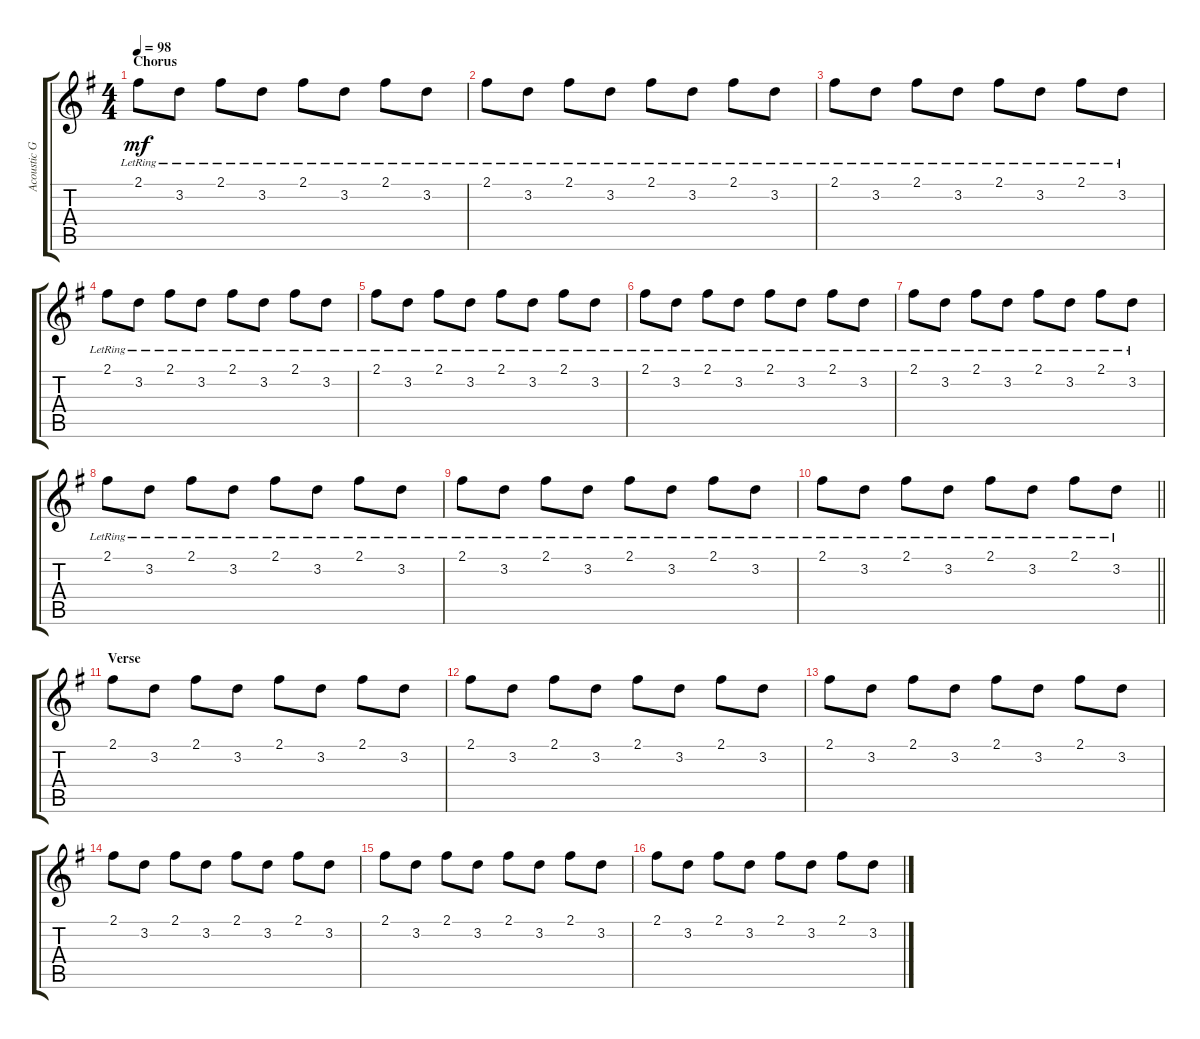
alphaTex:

\track ("Acoustic Guitar 1" "Acoustic G") {instrument acousticguitarsteel}
\staff {score tabs}
\tuning (E4 B3 G3 D3 A2 E2) {hide}
\ts (4 4)
\section ("" "Chorus")
\tempo 98
\clef g2
\ks g
2.1{lr}.8{dy mf} 3.2{lr}.8 2.1{lr}.8 3.2{lr}.8 2.1{lr}.8 3.2{lr}.8 2.1{lr}.8 3.2{lr}.8 |
2.1{lr}.8 3.2{lr}.8 2.1{lr}.8 3.2{lr}.8 2.1{lr}.8 3.2{lr}.8 2.1{lr}.8 3.2{lr}.8 |
2.1{lr}.8 3.2{lr}.8 2.1{lr}.8 3.2{lr}.8 2.1{lr}.8 3.2{lr}.8 2.1{lr}.8 3.2{lr}.8 |
2.1{lr}.8 3.2{lr}.8 2.1{lr}.8 3.2{lr}.8 2.1{lr}.8 3.2{lr}.8 2.1{lr}.8 3.2{lr}.8 |
2.1{lr}.8 3.2{lr}.8 2.1{lr}.8 3.2{lr}.8 2.1{lr}.8 3.2{lr}.8 2.1{lr}.8 3.2{lr}.8 |
2.1{lr}.8 3.2{lr}.8 2.1{lr}.8 3.2{lr}.8 2.1{lr}.8 3.2{lr}.8 2.1{lr}.8 3.2{lr}.8 |
2.1{lr}.8 3.2{lr}.8 2.1{lr}.8 3.2{lr}.8 2.1{lr}.8 3.2{lr}.8 2.1{lr}.8 3.2{lr}.8 |
2.1{lr}.8 3.2{lr}.8 2.1{lr}.8 3.2{lr}.8 2.1{lr}.8 3.2{lr}.8 2.1{lr}.8 3.2{lr}.8 |
2.1{lr}.8 3.2{lr}.8 2.1{lr}.8 3.2{lr}.8 2.1{lr}.8 3.2{lr}.8 2.1{lr}.8 3.2{lr}.8 |
\barLineRight lightlight
2.1{lr}.8 3.2{lr}.8 2.1{lr}.8 3.2{lr}.8 2.1{lr}.8 3.2{lr}.8 2.1{lr}.8 3.2{lr}.8 |
\section ("" "Verse")
2.1.8 3.2.8 2.1.8 3.2.8 2.1.8 3.2.8 2.1.8 3.2.8 |
2.1.8 3.2.8 2.1.8 3.2.8 2.1.8 3.2.8 2.1.8 3.2.8 |
2.1.8 3.2.8 2.1.8 3.2.8 2.1.8 3.2.8 2.1.8 3.2.8 |
2.1.8 3.2.8 2.1.8 3.2.8 2.1.8 3.2.8 2.1.8 3.2.8 |
2.1.8 3.2.8 2.1.8 3.2.8 2.1.8 3.2.8 2.1.8 3.2.8 |
2.1.8 3.2.8 2.1.8 3.2.8 2.1.8 3.2.8 2.1.8 3.2.8
